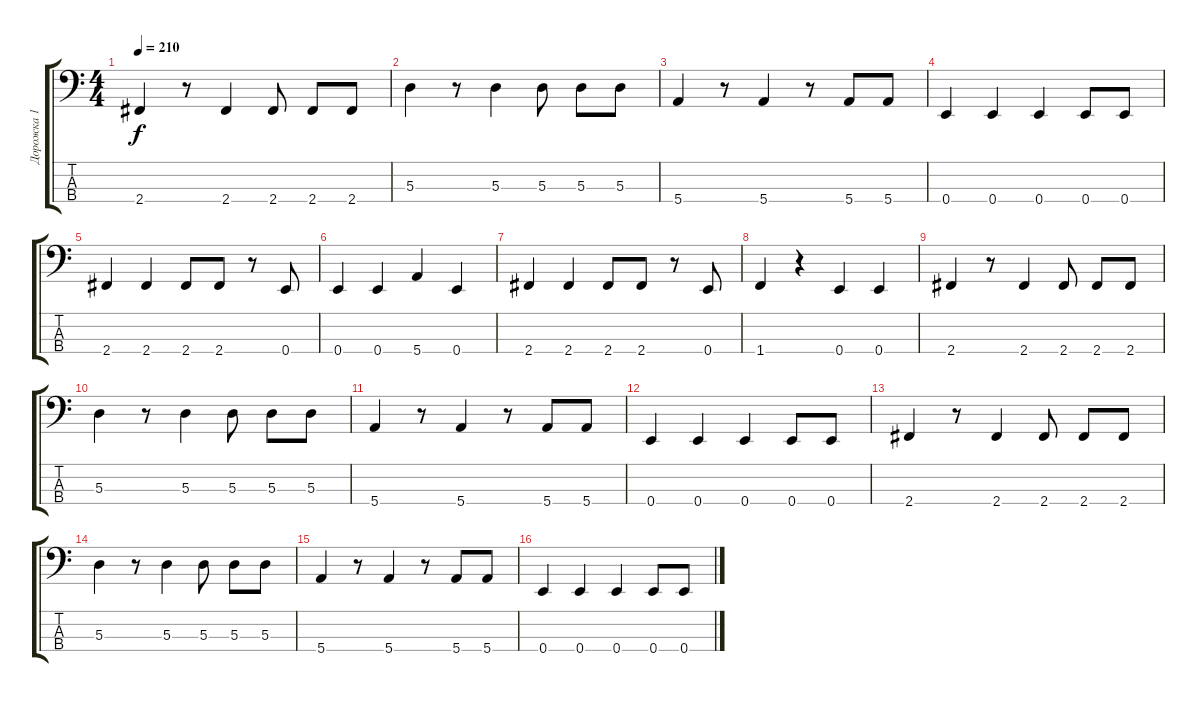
\track ("Дорожка 1" "Дорожка 1") {instrument electricbasspick}
\staff {score tabs}
\tuning (G2 D2 A1 E1) {hide}
\ts (4 4)
\tempo 210
\clef f4
\ks c
2.4.4{dy f} r.8 2.4.4 2.4.8 2.4.8 2.4.8 |
5.3.4 r.8 5.3.4 5.3.8 5.3.8 5.3.8 |
5.4.4 r.8 5.4.4 r.8 5.4.8 5.4.8 |
0.4.4 0.4.4 0.4.4 0.4.8 0.4.8 |
2.4.4 2.4.4 2.4.8 2.4.8 r.8 0.4.8 |
0.4.4 0.4.4 5.4.4 0.4.4 |
2.4.4 2.4.4 2.4.8 2.4.8 r.8 0.4.8 |
1.4.4 r.4 0.4.4 0.4.4 |
2.4.4 r.8 2.4.4 2.4.8 2.4.8 2.4.8 |
5.3.4 r.8 5.3.4 5.3.8 5.3.8 5.3.8 |
5.4.4 r.8 5.4.4 r.8 5.4.8 5.4.8 |
0.4.4 0.4.4 0.4.4 0.4.8 0.4.8 |
2.4.4 r.8 2.4.4 2.4.8 2.4.8 2.4.8 |
5.3.4 r.8 5.3.4 5.3.8 5.3.8 5.3.8 |
5.4.4 r.8 5.4.4 r.8 5.4.8 5.4.8 |
0.4.4 0.4.4 0.4.4 0.4.8 0.4.8
